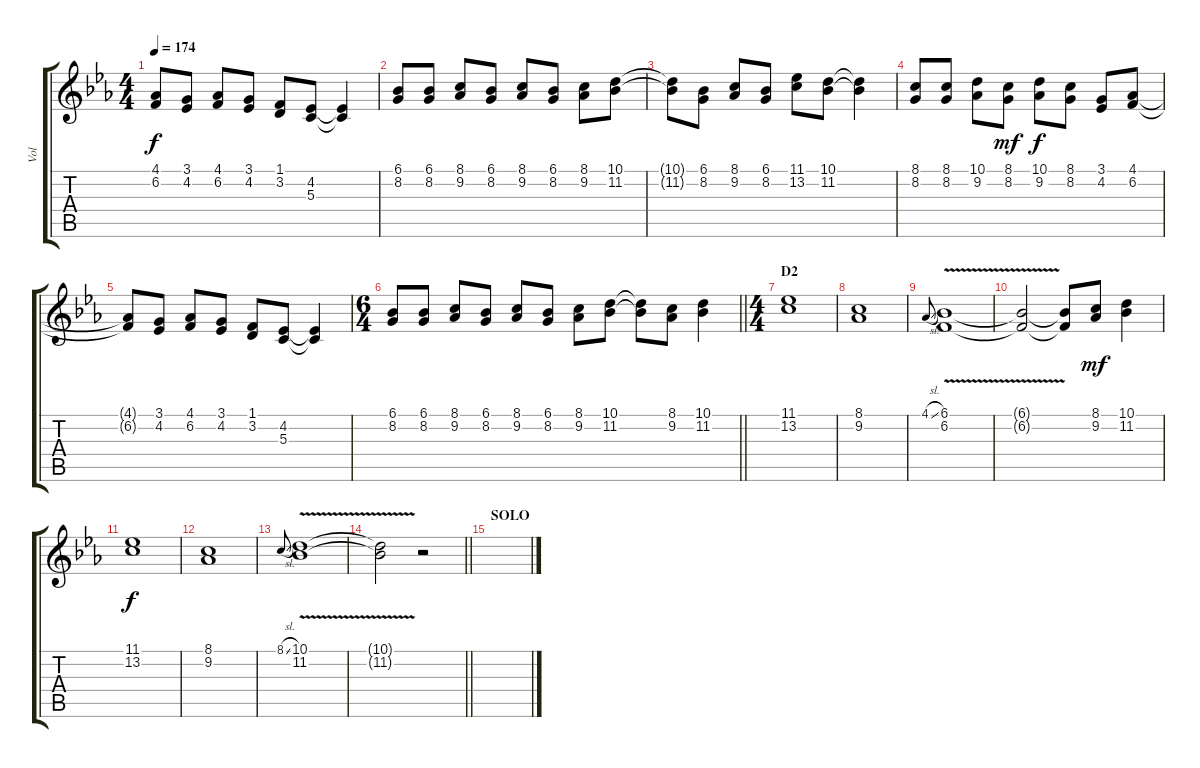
\track ("Vol" "Vol") {instrument flute}
\staff {score tabs}
\tuning (E4 B3 G3 D3 A2 E2) {hide}
\ts (4 4)
\tempo 174
\clef g2
\ks eb
(4.1{t} 6.2{t}).8{dy f} (3.1 4.2).8 (4.1 6.2).8 (3.1 4.2).8 (1.1 3.2).8 (4.2 5.3).8 (4.2{t} 5.3{t}).4 |
(6.1 8.2).8 (6.1 8.2).8 (8.1 9.2).8 (6.1 8.2).8 (8.1 9.2).8 (6.1 8.2).8 (8.1 9.2).8 (10.1 11.2).8 |
(10.1{t} 11.2{t}).8 (6.1 8.2).8 (8.1 9.2).8 (6.1 8.2).8 (11.1 13.2).8 (10.1 11.2).8 (10.1{t} 11.2{t}).4 |
(8.1 8.2).8 (8.1 8.2).8 (10.1 9.2).8 (8.1 8.2).8{dy mf} (10.1 9.2).8{dy f} (8.1 8.2).8 (3.1 4.2).8 (4.1 6.2).8 |
(4.1{t} 6.2{t}).8 (3.1 4.2).8 (4.1 6.2).8 (3.1 4.2).8 (1.1 3.2).8 (4.2 5.3).8 (4.2{t} 5.3{t}).4 |
\ts (6 4)
\barLineRight lightlight
(6.1 8.2).8 (6.1 8.2).8 (8.1 9.2).8 (6.1 8.2).8 (8.1 9.2).8 (6.1 8.2).8 (8.1 9.2).8 (10.1 11.2).8 (10.1{t} 11.2{t}).8 (8.1 9.2).8 (10.1 11.2).4 |
\ts (4 4)
\section ("" "D2")
(11.1 13.2).1 |
(8.1 9.2).1 |
4.1{sl}.8{gr onbeat} (6.1{v} 6.2).1 |
(6.1{t} 6.2{t}).2 (6.1{t} 6.2{t}).8 (8.1 9.2).8{dy mf} (10.1 11.2).4 |
(11.1 13.2).1{dy f} |
(8.1 9.2).1 |
8.1{sl}.8{gr onbeat} (10.1{v} 11.2).1 |
\barLineRight lightlight
(10.1{t} 11.2{t}).2 r.2 |
\section ("" "SOLO")
